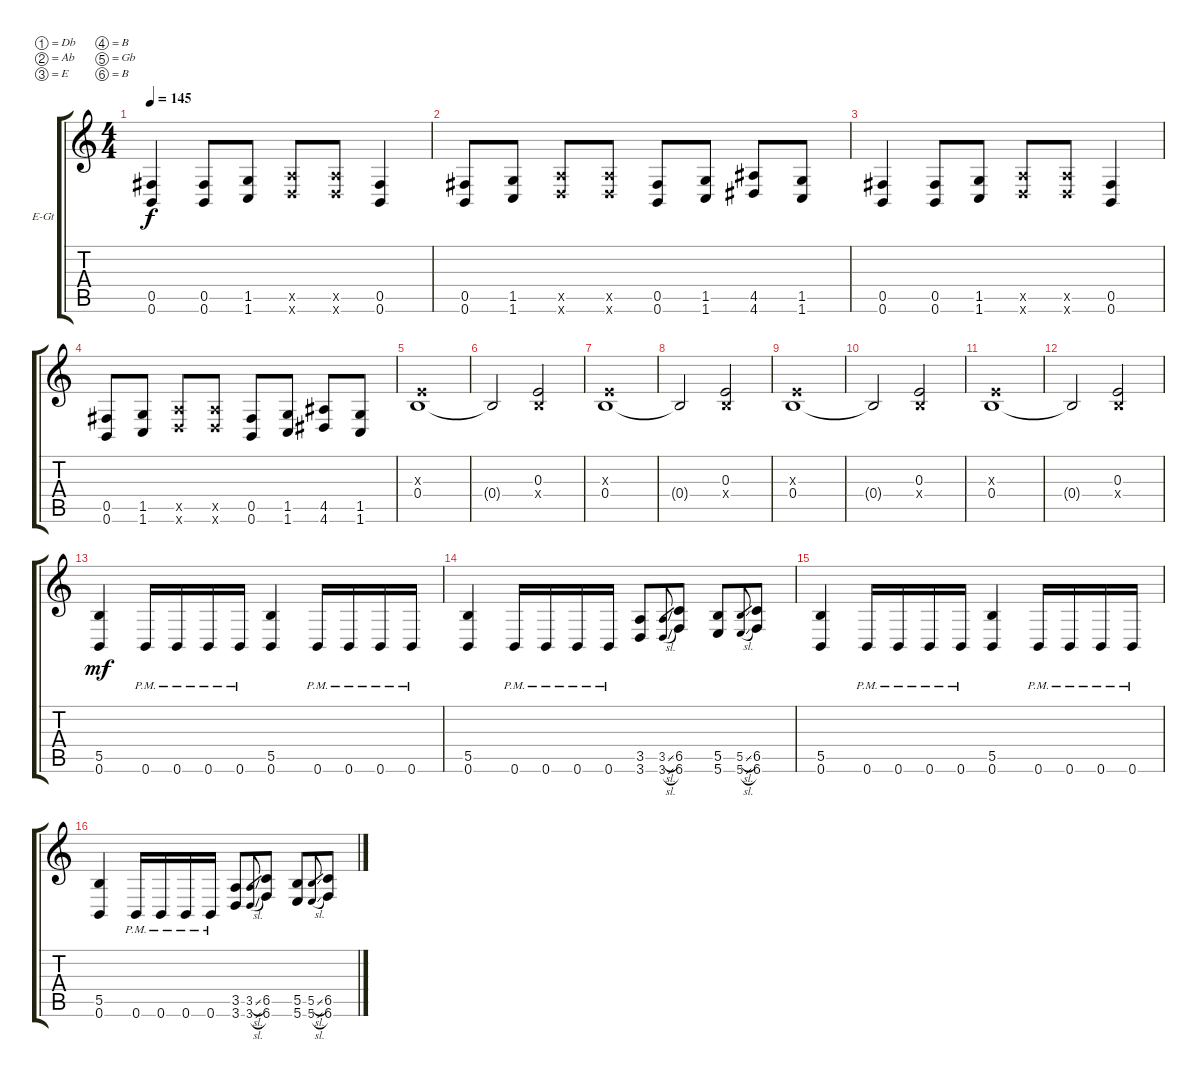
\bracketExtendMode groupsimilarinstruments
\firstSystemTrackNameOrientation horizontal
\otherSystemsTrackNameOrientation horizontal
\track ("Robb Flynn" "E-Gt") {instrument distortionguitar}
\staff {score tabs}
\tuning (Db4 Ab3 E3 B2 Gb2 B1)
\ts (4 4)
\tempo 145
\clef g2
\ks c
(0.5 0.6).4{dy f} (0.5 0.6).8 (1.5 1.6).8 (3.5{x} 3.6{x}).8 (3.5{x} 3.6{x}).8 (0.5 0.6).4 |
(0.5 0.6).8 (1.5 1.6).8 (3.5{x} 3.6{x}).8 (3.5{x} 3.6{x}).8 (0.5 0.6).8 (1.5 1.6).8 (4.5 4.6).8 (1.5 1.6).8 |
(0.5 0.6).4 (0.5 0.6).8 (1.5 1.6).8 (3.5{x} 3.6{x}).8 (3.5{x} 3.6{x}).8 (0.5 0.6).4 |
(0.5 0.6).8 (1.5 1.6).8 (3.5{x} 3.6{x}).8 (3.5{x} 3.6{x}).8 (0.5 0.6).8 (1.5 1.6).8 (4.5 4.6).8 (1.5 1.6).8 |
(0.3{x} 0.4).1 |
0.4{t}.2 (0.3 0.4{x}).2 |
(0.3{x} 0.4).1 |
0.4{t}.2 (0.3 0.4{x}).2 |
(0.3{x} 0.4).1 |
0.4{t}.2 (0.3 0.4{x}).2 |
(0.3{x} 0.4).1 |
0.4{t}.2 (0.3 0.4{x}).2 |
(5.5 0.6).4{dy mf} 0.6{pm}.16 0.6{pm}.16 0.6{pm}.16 0.6{pm}.16 (5.5 0.6).4 0.6{pm}.16 0.6{pm}.16 0.6{pm}.16 0.6{pm}.16 |
(5.5 0.6).4 0.6{pm}.16 0.6{pm}.16 0.6{pm}.16 0.6{pm}.16 (3.5 3.6).8 (3.5{sl} 3.6{sl}).8{gr} (6.5 6.6).8 (5.5 5.6).8 (5.5{sl} 5.6{sl}).8{gr} (6.5 6.6).8 |
(5.5 0.6).4 0.6{pm}.16 0.6{pm}.16 0.6{pm}.16 0.6{pm}.16 (5.5 0.6).4 0.6{pm}.16 0.6{pm}.16 0.6{pm}.16 0.6{pm}.16 |
(5.5 0.6).4 0.6{pm}.16 0.6{pm}.16 0.6{pm}.16 0.6{pm}.16 (3.5 3.6).8 (3.5{sl} 3.6{sl}).8{gr} (6.5 6.6).8 (5.5 5.6).8 (5.5{sl} 5.6{sl}).8{gr} (6.5 6.6).8
